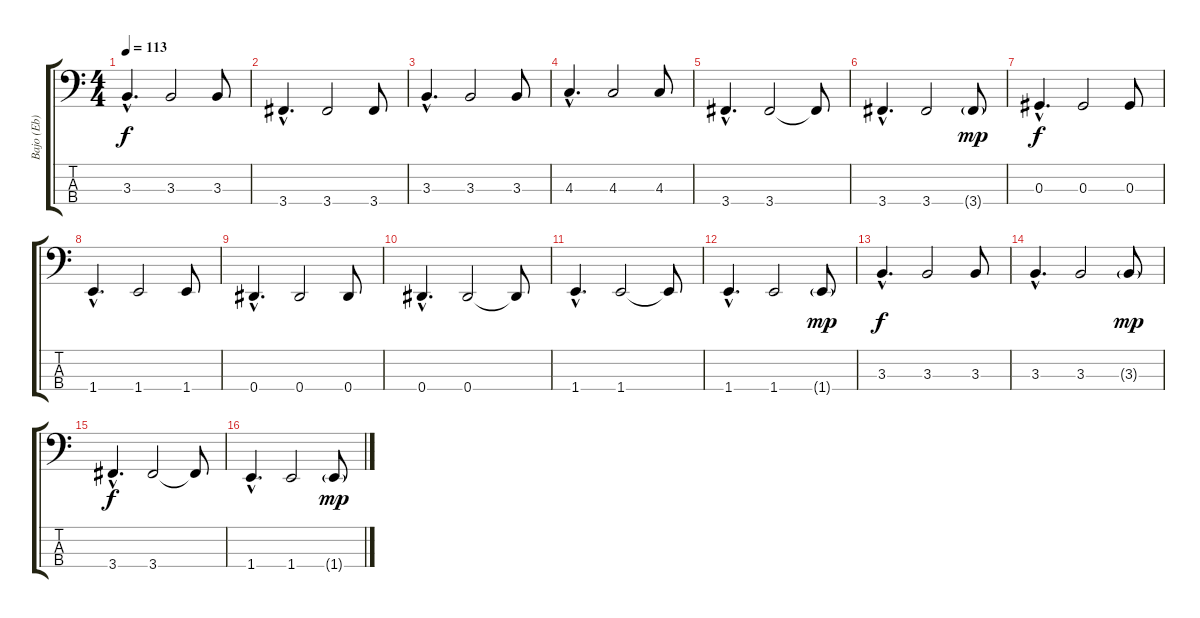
\track ("Bajo (Eb)" "Bajo (Eb)") {instrument electricbassfinger}
\staff {score tabs}
\tuning (Gb2 Db2 Ab1 Eb1) {hide}
\ts (4 4)
\tempo 113
\clef f4
\ks c
3.3{hac}.4{d dy f} 3.3.2 3.3.8 |
3.4{hac}.4{d} 3.4.2 3.4.8 |
3.3{hac}.4{d} 3.3.2 3.3.8 |
4.3{hac}.4{d} 4.3.2 4.3.8 |
3.4{hac}.4{d} 3.4.2 3.4{t}.8 |
3.4{hac}.4{d} 3.4.2 3.4{g}.8{dy mp} |
0.3{hac}.4{d dy f} 0.3.2 0.3.8 |
1.4{hac}.4{d} 1.4.2 1.4.8 |
0.4{hac}.4{d} 0.4.2 0.4.8 |
0.4{hac}.4{d} 0.4.2 0.4{t}.8 |
1.4{hac}.4{d} 1.4.2 1.4{t}.8 |
1.4{hac}.4{d} 1.4.2 1.4{g}.8{dy mp} |
3.3{hac}.4{d dy f} 3.3.2 3.3.8 |
3.3{hac}.4{d} 3.3.2 3.3{g}.8{dy mp} |
3.4{hac}.4{d dy f} 3.4.2 3.4{t}.8 |
1.4{hac}.4{d} 1.4.2 1.4{g}.8{dy mp}
